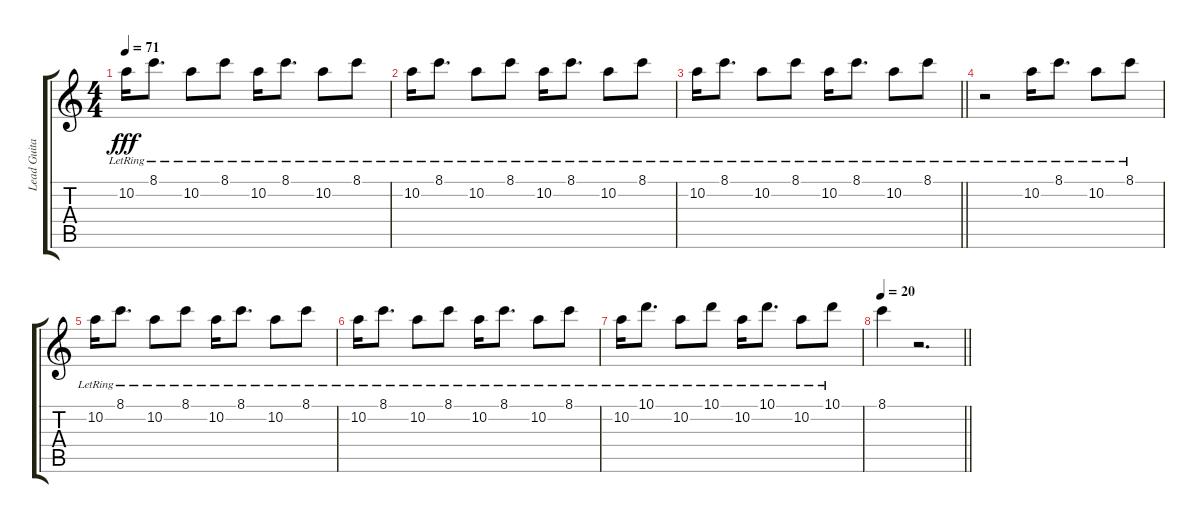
\track ("Lead Guitar" "Lead Guita") {instrument distortionguitar}
\staff {score tabs}
\tuning (E4 B3 G3 D3 A2 D2) {hide}
\ts (4 4)
\tempo 71
\clef g2
\ks c
10.2{lr}.16{dy fff} 8.1{lr}.8{d} 10.2{lr}.8 8.1{lr}.8 10.2{lr}.16 8.1{lr}.8{d} 10.2{lr}.8 8.1{lr}.8 |
10.2{lr}.16 8.1{lr}.8{d} 10.2{lr}.8 8.1{lr}.8 10.2{lr}.16 8.1{lr}.8{d} 10.2{lr}.8 8.1{lr}.8 |
\barLineRight lightlight
10.2{lr}.16 8.1{lr}.8{d} 10.2{lr}.8 8.1{lr}.8 10.2{lr}.16 8.1{lr}.8{d} 10.2{lr}.8 8.1{lr}.8 |
r.2 10.2{lr}.16 8.1{lr}.8{d} 10.2{lr}.8 8.1{lr}.8 |
10.2{lr}.16 8.1{lr}.8{d} 10.2{lr}.8 8.1{lr}.8 10.2{lr}.16 8.1{lr}.8{d} 10.2{lr}.8 8.1{lr}.8 |
10.2{lr}.16 8.1{lr}.8{d} 10.2{lr}.8 8.1{lr}.8 10.2{lr}.16 8.1{lr}.8{d} 10.2{lr}.8 8.1{lr}.8 |
10.2{lr}.16 10.1{lr}.8{d} 10.2{lr}.8 10.1{lr}.8 10.2{lr}.16 10.1{lr}.8{d} 10.2{lr}.8 10.1{lr}.8 |
\tempo 20
\barLineRight lightlight
8.1.4{volume 0} r.2{d}
